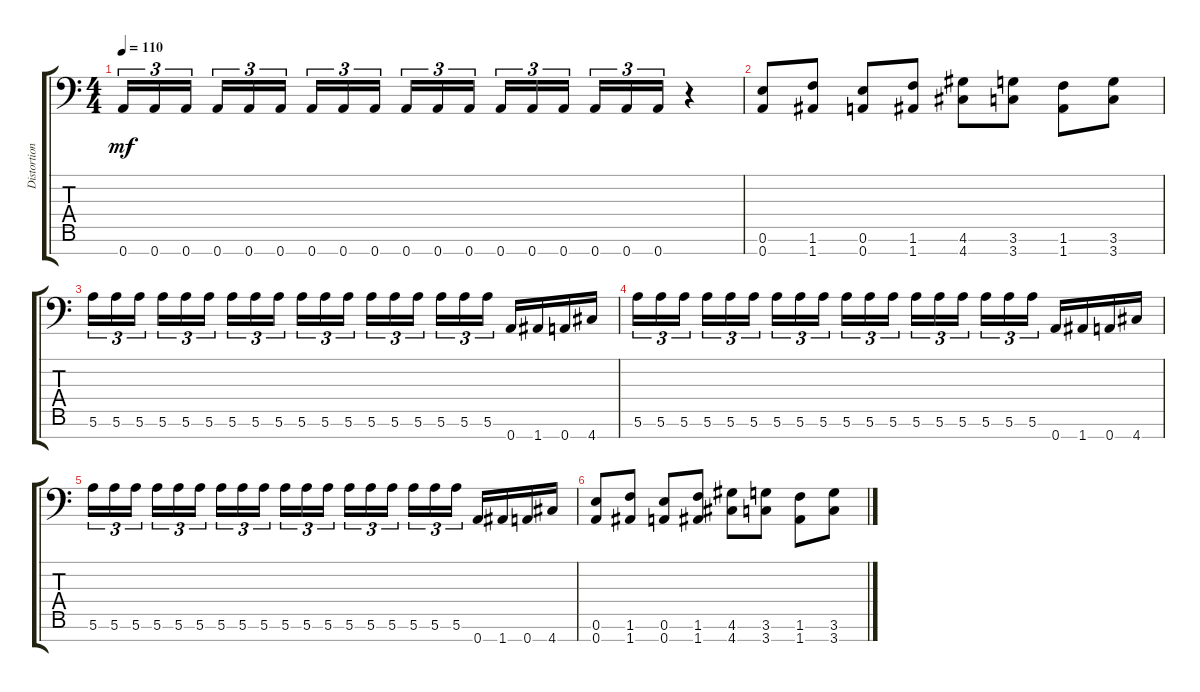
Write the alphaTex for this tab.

\track ("Distortion Guitar" "Distortion") {instrument distortionguitar}
\staff {score tabs}
\tuning (E4 B3 G3 D3 A2 E2 A1) {hide}
\ts (4 4)
\tempo 110
\clef f4
\ks c
0.7.16{tu (3 2) dy mf} 0.7.16{tu (3 2)} 0.7.16{tu (3 2)} 0.7.16{tu (3 2)} 0.7.16{tu (3 2)} 0.7.16{tu (3 2)} 0.7.16{tu (3 2)} 0.7.16{tu (3 2)} 0.7.16{tu (3 2)} 0.7.16{tu (3 2)} 0.7.16{tu (3 2)} 0.7.16{tu (3 2)} 0.7.16{tu (3 2)} 0.7.16{tu (3 2)} 0.7.16{tu (3 2)} 0.7.16{tu (3 2)} 0.7.16{tu (3 2)} 0.7.16{tu (3 2)} r.4 |
(0.6 0.7).8 (1.6 1.7).8 (0.6 0.7).8 (1.6 1.7).8 (4.6 4.7).8 (3.6 3.7).8 (1.6 1.7).8 (3.6 3.7).8 |
5.6.16{tu (3 2)} 5.6.16{tu (3 2)} 5.6.16{tu (3 2)} 5.6.16{tu (3 2)} 5.6.16{tu (3 2)} 5.6.16{tu (3 2)} 5.6.16{tu (3 2)} 5.6.16{tu (3 2)} 5.6.16{tu (3 2)} 5.6.16{tu (3 2)} 5.6.16{tu (3 2)} 5.6.16{tu (3 2)} 5.6.16{tu (3 2)} 5.6.16{tu (3 2)} 5.6.16{tu (3 2)} 5.6.16{tu (3 2)} 5.6.16{tu (3 2)} 5.6.16{tu (3 2)} 0.7.16 1.7.16 0.7.16 4.7.16 |
5.6.16{tu (3 2)} 5.6.16{tu (3 2)} 5.6.16{tu (3 2)} 5.6.16{tu (3 2)} 5.6.16{tu (3 2)} 5.6.16{tu (3 2)} 5.6.16{tu (3 2)} 5.6.16{tu (3 2)} 5.6.16{tu (3 2)} 5.6.16{tu (3 2)} 5.6.16{tu (3 2)} 5.6.16{tu (3 2)} 5.6.16{tu (3 2)} 5.6.16{tu (3 2)} 5.6.16{tu (3 2)} 5.6.16{tu (3 2)} 5.6.16{tu (3 2)} 5.6.16{tu (3 2)} 0.7.16 1.7.16 0.7.16 4.7.16 |
5.6.16{tu (3 2)} 5.6.16{tu (3 2)} 5.6.16{tu (3 2)} 5.6.16{tu (3 2)} 5.6.16{tu (3 2)} 5.6.16{tu (3 2)} 5.6.16{tu (3 2)} 5.6.16{tu (3 2)} 5.6.16{tu (3 2)} 5.6.16{tu (3 2)} 5.6.16{tu (3 2)} 5.6.16{tu (3 2)} 5.6.16{tu (3 2)} 5.6.16{tu (3 2)} 5.6.16{tu (3 2)} 5.6.16{tu (3 2)} 5.6.16{tu (3 2)} 5.6.16{tu (3 2)} 0.7.16 1.7.16 0.7.16 4.7.16 |
(0.6 0.7).8 (1.6 1.7).8 (0.6 0.7).8 (1.6 1.7).8 (4.6 4.7).8 (3.6 3.7).8 (1.6 1.7).8 (3.6 3.7).8
